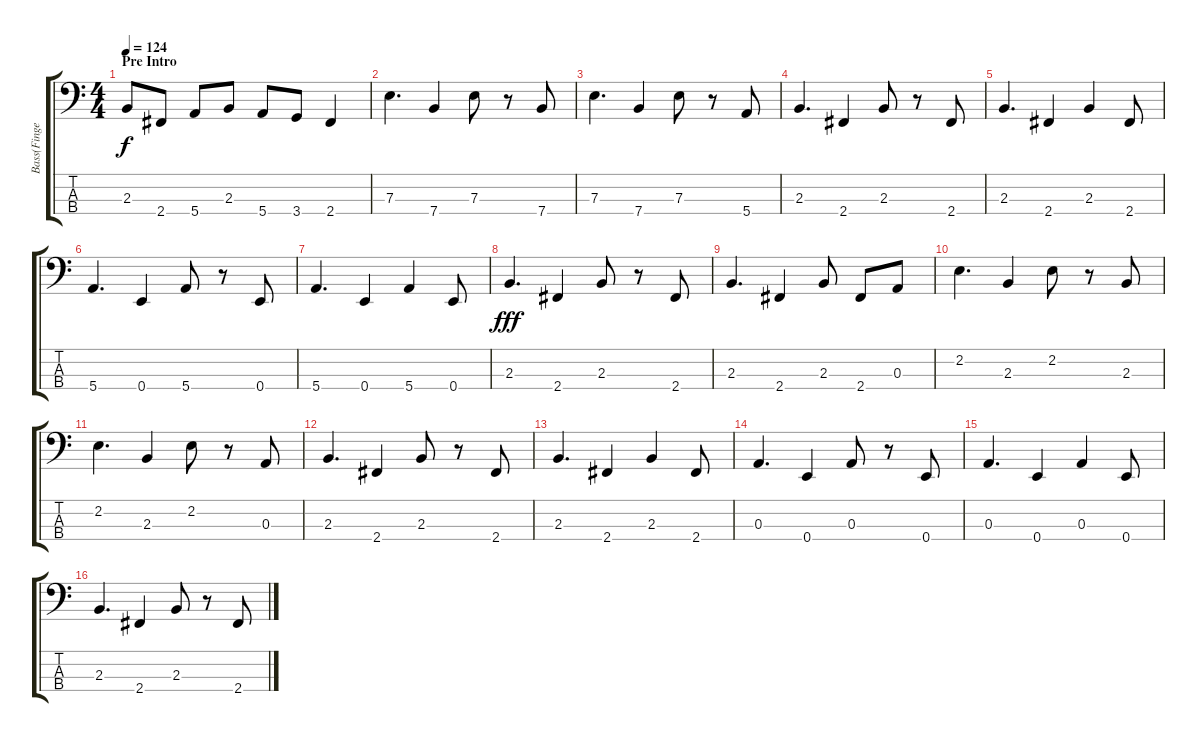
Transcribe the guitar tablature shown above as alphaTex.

\track ("Bass(Finger)" "Bass(Finge") {instrument electricbassfinger}
\staff {score tabs}
\tuning (G2 D2 A1 E1) {hide}
\ts (4 4)
\section ("" "Pre Intro")
\tempo 124
\clef f4
\ks c
2.3{t}.8{dy f} 2.4.8 5.4.8 2.3.8 5.4.8 3.4.8 2.4.4 |
7.3.4{d} 7.4.4 7.3.8 r.8 7.4.8 |
7.3.4{d} 7.4.4 7.3.8 r.8 5.4.8 |
2.3.4{d} 2.4.4 2.3.8 r.8 2.4.8 |
2.3.4{d} 2.4.4 2.3.4 2.4.8 |
5.4.4{d} 0.4.4 5.4.8 r.8 0.4.8 |
5.4.4{d} 0.4.4 5.4.4 0.4.8 |
2.3.4{d dy fff} 2.4.4 2.3.8 r.8 2.4.8 |
2.3.4{d} 2.4.4 2.3.8 2.4.8 0.3.8 |
2.2.4{d} 2.3.4 2.2.8 r.8 2.3.8 |
2.2.4{d} 2.3.4 2.2.8 r.8 0.3.8 |
2.3.4{d} 2.4.4 2.3.8 r.8 2.4.8 |
2.3.4{d} 2.4.4 2.3.4 2.4.8 |
0.3.4{d} 0.4.4 0.3.8 r.8 0.4.8 |
0.3.4{d} 0.4.4 0.3.4 0.4.8 |
2.3.4{d} 2.4.4 2.3.8 r.8 2.4.8
